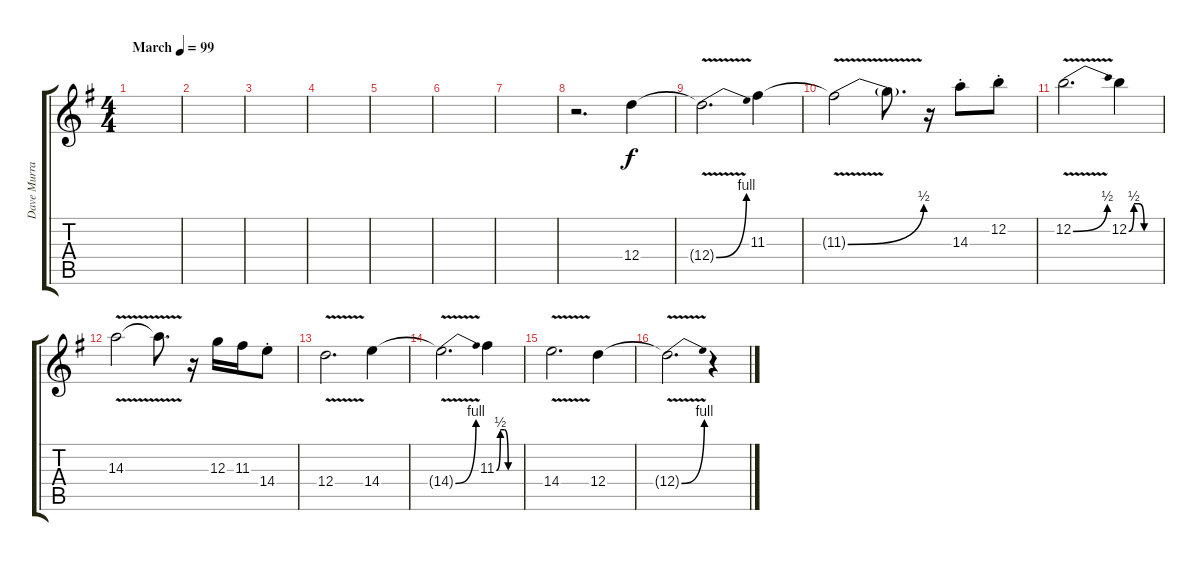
\track ("Dave Murray" "Dave Murra") {instrument overdrivenguitar}
\staff {score tabs}
\tuning (E4 B3 G3 D3 A2 E2) {hide}
\ts (4 4)
\tempo (99 "March")
\clef g2
\ks eminor
|
|
|
|
|
|
|
r.2{d} 12.4.4 |
12.4{be (bend 0 0 60 4) v t}.2{d} 11.3.4 |
11.3{be (bend 0 0 60 2) v t}.2 11.3{t}.8{d} r.16 14.3{st}.8 12.2{st}.8 |
12.2{be (bend 0 0 60 2) v}.2{d} 12.2{be (custom 0 0 10 2 20 2 30 0 60 0)}.4 |
14.3{v}.2 14.3{t}.8{d} r.16 12.3.16 11.3.16 14.4{st}.8 |
12.4{v}.2{d} 14.4.4 |
14.4{be (bend 0 0 60 4) v t}.2{d} 11.3{be (custom 0 0 10 2 20 2 30 0 60 0)}.4 |
14.4{v}.2{d} 12.4.4 |
12.4{be (bend 0 0 60 4) v t}.2{d} r.4
